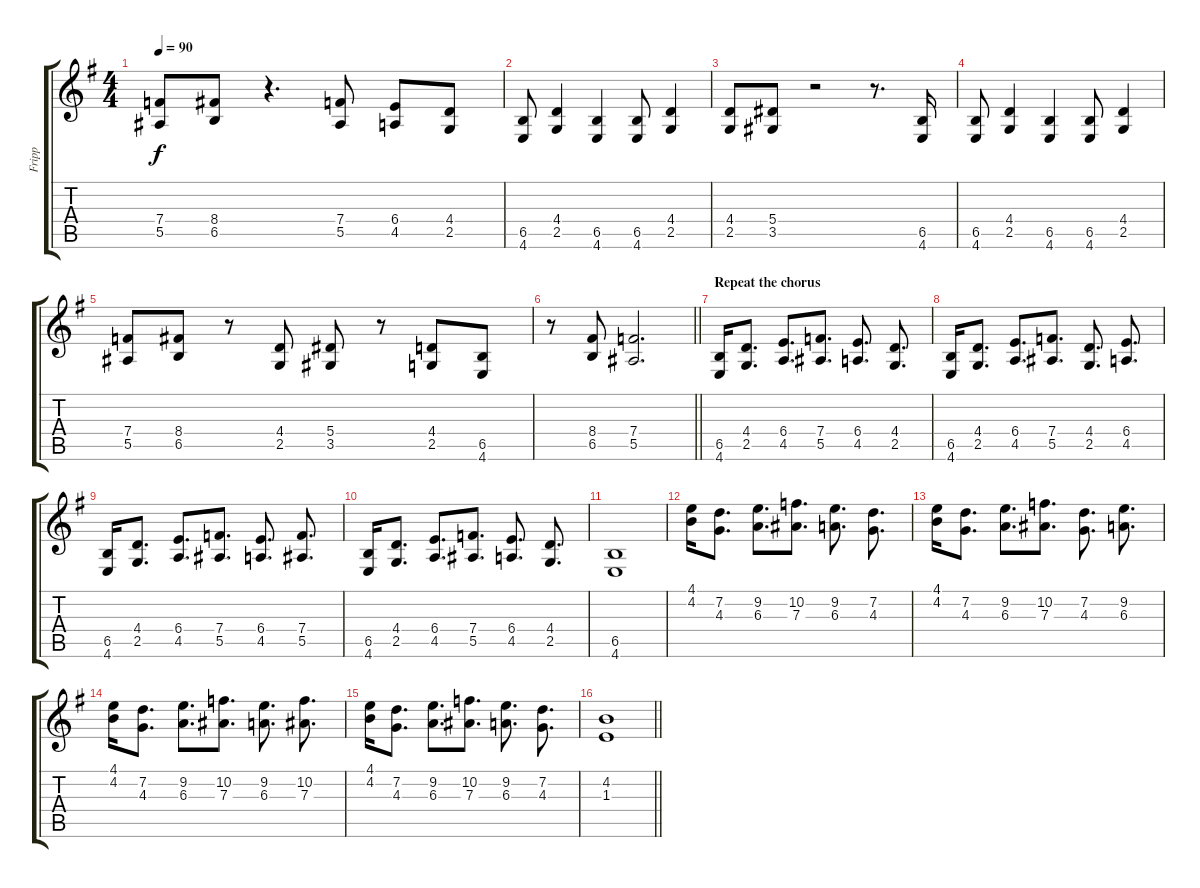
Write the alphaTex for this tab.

\track ("Fripp" "Fripp") {instrument overdrivenguitar}
\staff {score tabs}
\tuning (C4 G3 Eb3 Bb2 F2 C2) {hide}
\ts (4 4)
\tempo 90
\clef g2
\ks eminor
(7.4 5.5).8{dy f} (8.4 6.5).8 r.4{d} (7.4 5.5).8 (6.4 4.5).8 (4.4 2.5).8 |
(6.5 4.6).8 (4.4 2.5).4 (6.5 4.6).4 (6.5 4.6).8 (4.4 2.5).4 |
(4.4 2.5).8 (5.4 3.5).8 r.2 r.8{d} (6.5 4.6).16 |
(6.5 4.6).8 (4.4 2.5).4 (6.5 4.6).4 (6.5 4.6).8 (4.4 2.5).4 |
(7.4 5.5).8 (8.4 6.5).8 r.8 (4.4 2.5).8 (5.4 3.5).8 r.8 (4.4 2.5).8 (6.5 4.6).8 |
\barLineRight lightlight
r.8 (8.4 6.5).8 (7.4 5.5).2{d} |
\section ("" "Repeat the chorus")
(6.5 4.6).16 (4.4 2.5).8{d} (6.4 4.5).8{d} (7.4 5.5).8{d} (6.4 4.5).8{d} (4.4 2.5).8{d} |
(6.5 4.6).16 (4.4 2.5).8{d} (6.4 4.5).8{d} (7.4 5.5).8{d} (4.4 2.5).8{d} (6.4 4.5).8{d} |
(6.5 4.6).16 (4.4 2.5).8{d} (6.4 4.5).8{d} (7.4 5.5).8{d} (6.4 4.5).8{d} (7.4 5.5).8{d} |
(6.5 4.6).16 (4.4 2.5).8{d} (6.4 4.5).8{d} (7.4 5.5).8{d} (6.4 4.5).8{d} (4.4 2.5).8{d} |
(6.5 4.6).1 |
(4.1 4.2).16 (7.2 4.3).8{d} (9.2 6.3).8{d} (10.2 7.3).8{d} (9.2 6.3).8{d} (7.2 4.3).8{d} |
(4.1 4.2).16 (7.2 4.3).8{d} (9.2 6.3).8{d} (10.2 7.3).8{d} (7.2 4.3).8{d} (9.2 6.3).8{d} |
(4.1 4.2).16 (7.2 4.3).8{d} (9.2 6.3).8{d} (10.2 7.3).8{d} (9.2 6.3).8{d} (10.2 7.3).8{d} |
(4.1 4.2).16 (7.2 4.3).8{d} (9.2 6.3).8{d} (10.2 7.3).8{d} (9.2 6.3).8{d} (7.2 4.3).8{d} |
\barLineRight lightlight
(4.2 1.3).1
